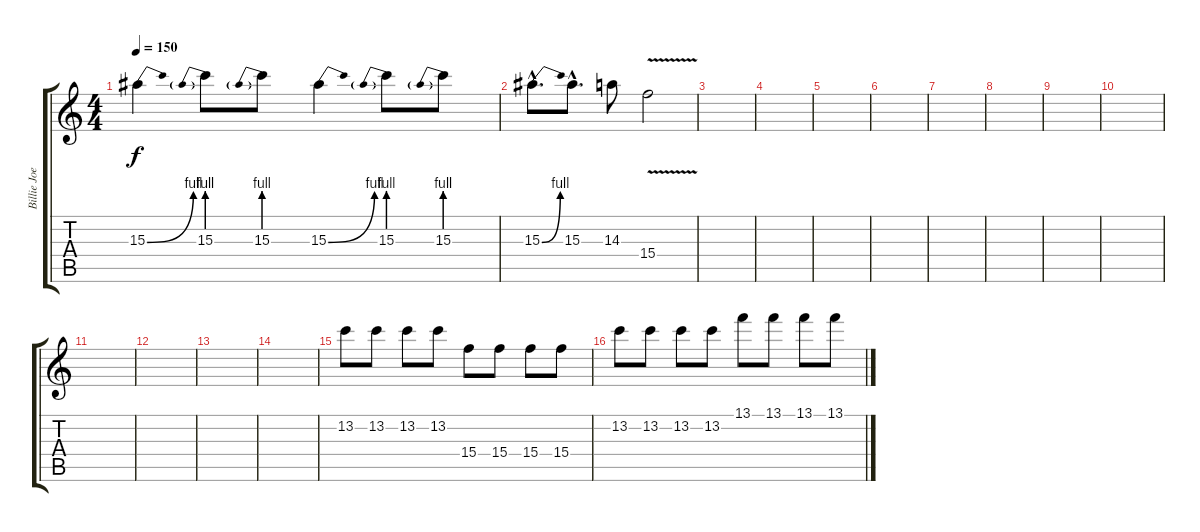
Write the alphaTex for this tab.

\track ("Billie Joe Lead Guitar" "Billie Joe") {instrument distortionguitar}
\staff {score tabs}
\tuning (E4 B3 G3 D3 A2 E2) {hide}
\ts (4 4)
\tempo 150
\clef g2
\ks c
15.3{be (bend 0 0 60 4)}.4{dy f} 15.3{be (prebend 0 4 60 4)}.8 15.3{be (prebend 0 4 60 4)}.8 15.3{be (bend 0 0 60 4)}.4 15.3{be (prebend 0 4 60 4)}.8 15.3{be (prebend 0 4 60 4)}.8 |
15.3{be (bend 0 0 60 4) hac}.8{d} 15.3{hac}.8{d} 14.3.8 15.4{v}.2 |
|
|
|
|
|
|
|
|
|
|
|
|
13.2.8 13.2.8 13.2.8 13.2.8 15.4.8 15.4.8 15.4.8 15.4.8 |
13.2.8 13.2.8 13.2.8 13.2.8 13.1.8 13.1.8 13.1.8 13.1.8
